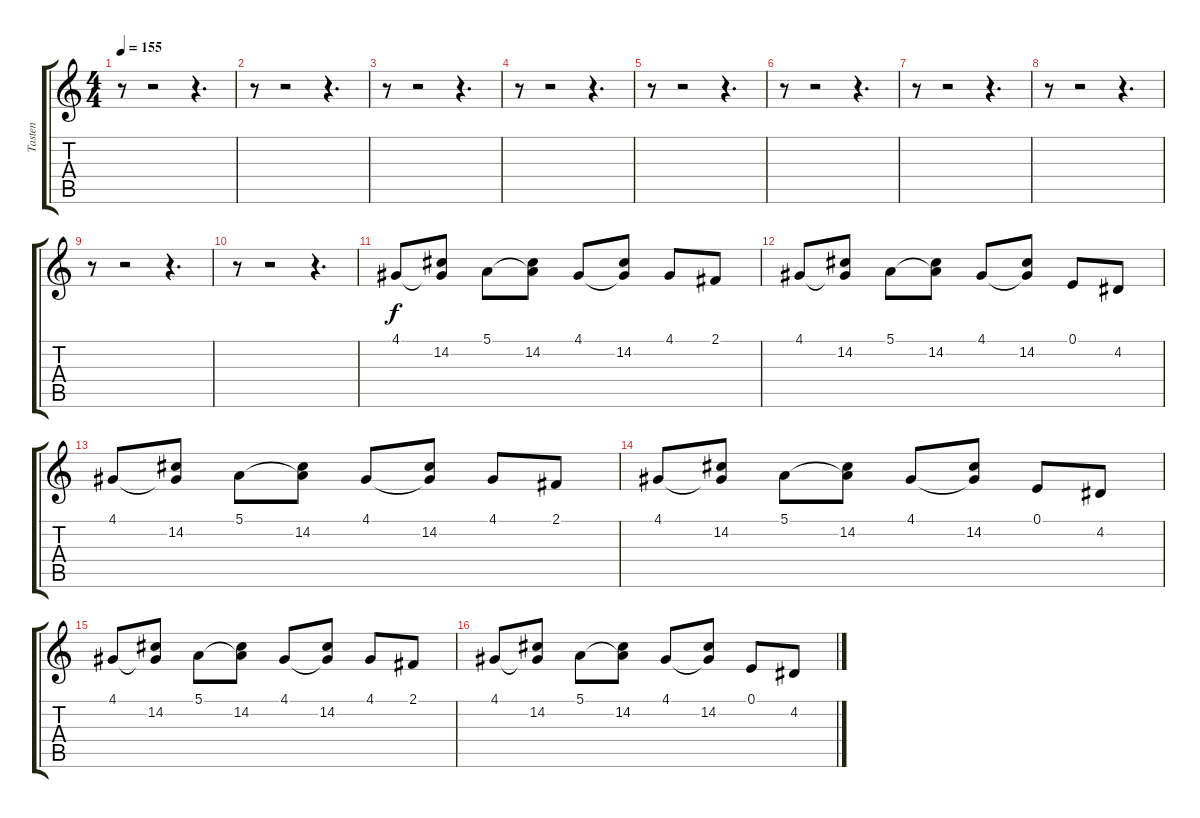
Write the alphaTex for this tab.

\track ("Tasten" "Tasten") {instrument electricgrandpiano}
\staff {score tabs}
\tuning (E4 B3 G3 D3 A2 E2) {hide}
\ts (4 4)
\tempo 155
\clef g2
\ks c
r.8{dy f} r.2 r.4{d} |
r.8 r.2 r.4{d} |
r.8 r.2 r.4{d} |
r.8 r.2 r.4{d} |
r.8 r.2 r.4{d} |
r.8 r.2 r.4{d} |
r.8 r.2 r.4{d} |
r.8 r.2 r.4{d} |
r.8 r.2 r.4{d} |
r.8 r.2 r.4{d} |
4.1.8 (4.1{t} 14.2).8 5.1.8 (5.1{t} 14.2).8 4.1.8 (4.1{t} 14.2).8 4.1.8 2.1.8 |
4.1.8 (4.1{t} 14.2).8 5.1.8 (5.1{t} 14.2).8 4.1.8 (4.1{t} 14.2).8 0.1.8 4.2.8 |
4.1.8 (4.1{t} 14.2).8 5.1.8 (5.1{t} 14.2).8 4.1.8 (4.1{t} 14.2).8 4.1.8 2.1.8 |
4.1.8 (4.1{t} 14.2).8 5.1.8 (5.1{t} 14.2).8 4.1.8 (4.1{t} 14.2).8 0.1.8 4.2.8 |
4.1.8 (4.1{t} 14.2).8 5.1.8 (5.1{t} 14.2).8 4.1.8 (4.1{t} 14.2).8 4.1.8 2.1.8 |
4.1.8 (4.1{t} 14.2).8 5.1.8 (5.1{t} 14.2).8 4.1.8 (4.1{t} 14.2).8 0.1.8 4.2.8
